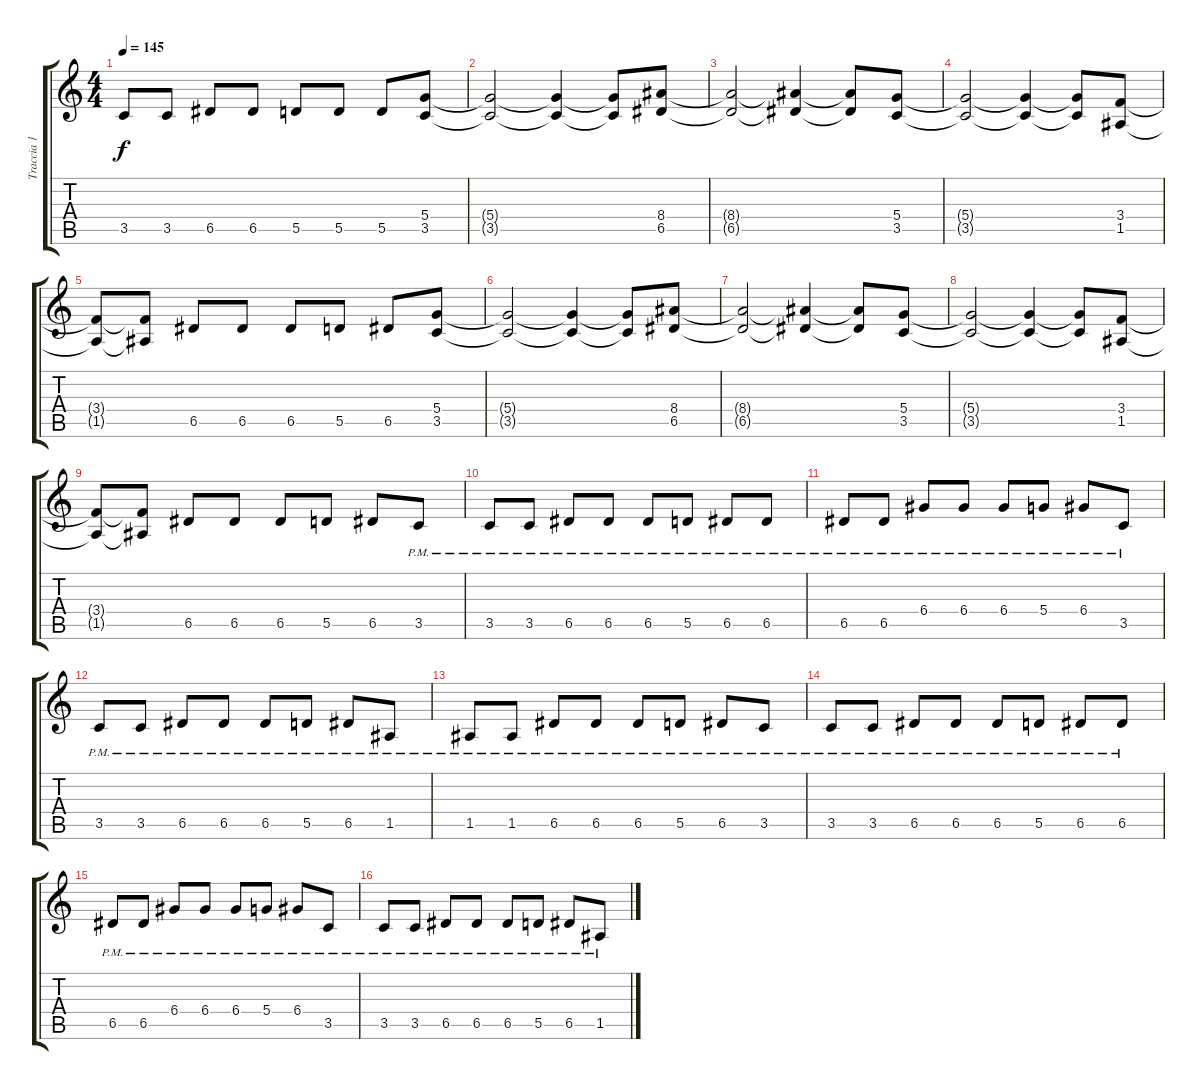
\track ("Traccia 1" "Traccia 1") {instrument distortionguitar}
\staff {score tabs}
\tuning (E4 B3 G3 D3 A2 E2) {hide}
\ts (4 4)
\tempo 145
\clef g2
\ks c
3.5.8{dy f} 3.5.8 6.5.8 6.5.8 5.5.8 5.5.8 5.5.8 (5.4 3.5).8 |
(5.4{t} 3.5{t}).2 (5.4{t} 3.5{t}).4 (5.4{t} 3.5{t}).8 (8.4 6.5).8 |
(8.4{t} 6.5{t}).2 (8.4{t} 6.5{t}).4 (8.4{t} 6.5{t}).8 (5.4 3.5).8 |
(5.4{t} 3.5{t}).2 (5.4{t} 3.5{t}).4 (5.4{t} 3.5{t}).8 (3.4 1.5).8 |
(3.4{t} 1.5{t}).8 (3.4{t} 1.5{t}).8 6.5.8 6.5.8 6.5.8 5.5.8 6.5.8 (5.4 3.5).8 |
(5.4{t} 3.5{t}).2 (5.4{t} 3.5{t}).4 (5.4{t} 3.5{t}).8 (8.4 6.5).8 |
(8.4{t} 6.5{t}).2 (8.4{t} 6.5{t}).4 (8.4{t} 6.5{t}).8 (5.4 3.5).8 |
(5.4{t} 3.5{t}).2 (5.4{t} 3.5{t}).4 (5.4{t} 3.5{t}).8 (3.4 1.5).8 |
(3.4{t} 1.5{t}).8 (3.4{t} 1.5{t}).8 6.5.8 6.5.8 6.5.8 5.5.8 6.5.8 3.5{pm}.8 |
3.5{pm}.8 3.5{pm}.8 6.5{pm}.8 6.5{pm}.8 6.5{pm}.8 5.5{pm}.8 6.5{pm}.8 6.5{pm}.8 |
6.5{pm}.8 6.5{pm}.8 6.4{pm}.8 6.4{pm}.8 6.4{pm}.8 5.4{pm}.8 6.4{pm}.8 3.5{pm}.8 |
3.5{pm}.8 3.5{pm}.8 6.5{pm}.8 6.5{pm}.8 6.5{pm}.8 5.5{pm}.8 6.5{pm}.8 1.5{pm}.8 |
1.5{pm}.8 1.5{pm}.8 6.5{pm}.8 6.5{pm}.8 6.5{pm}.8 5.5{pm}.8 6.5{pm}.8 3.5{pm}.8 |
3.5{pm}.8 3.5{pm}.8 6.5{pm}.8 6.5{pm}.8 6.5{pm}.8 5.5{pm}.8 6.5{pm}.8 6.5{pm}.8 |
6.5{pm}.8 6.5{pm}.8 6.4{pm}.8 6.4{pm}.8 6.4{pm}.8 5.4{pm}.8 6.4{pm}.8 3.5{pm}.8 |
3.5{pm}.8 3.5{pm}.8 6.5{pm}.8 6.5{pm}.8 6.5{pm}.8 5.5{pm}.8 6.5{pm}.8 1.5{pm}.8
